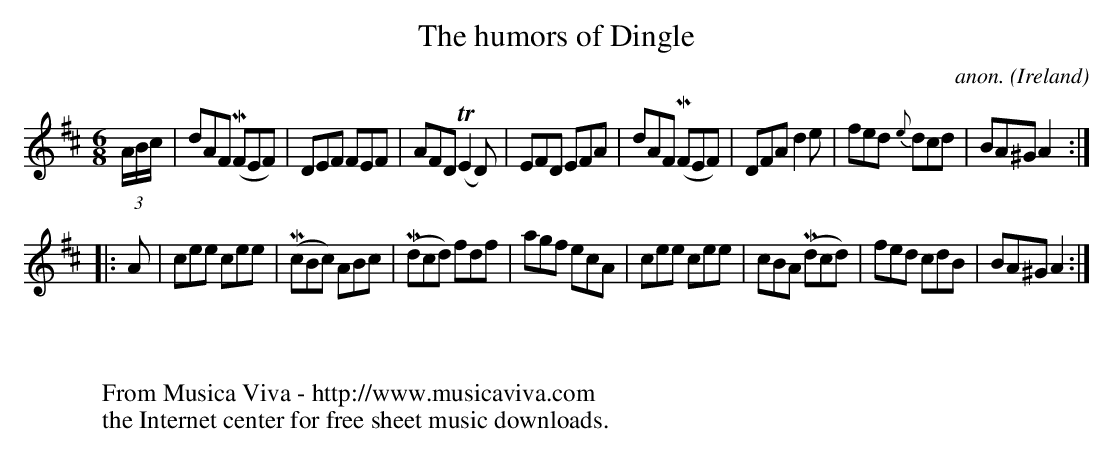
X:1
T:The humors of Dingle
C:anon.
O:Ireland
m:Tn2 = (3n/o/n/ m/n/
m:Mn = (3n/o/n/
M:6/8
L:1/8
K:Amix
(3A/B/c/|dAF (MFEF)|DEF FEF|AFD (TE2D)|EFD EFA|dAF (MFEF)|DFA d2e|fed {e}dcd|BA^G A2:|
|:A|cee cee|(McBc) ABc|(Mdcd) fdf|agf ecA|cee cee|cBA (Mdcd)|fed cdB|BA^G A2:|
W:
W:
W: From Musica Viva - http://www.musicaviva.com
W: the Internet center for free sheet music downloads.
